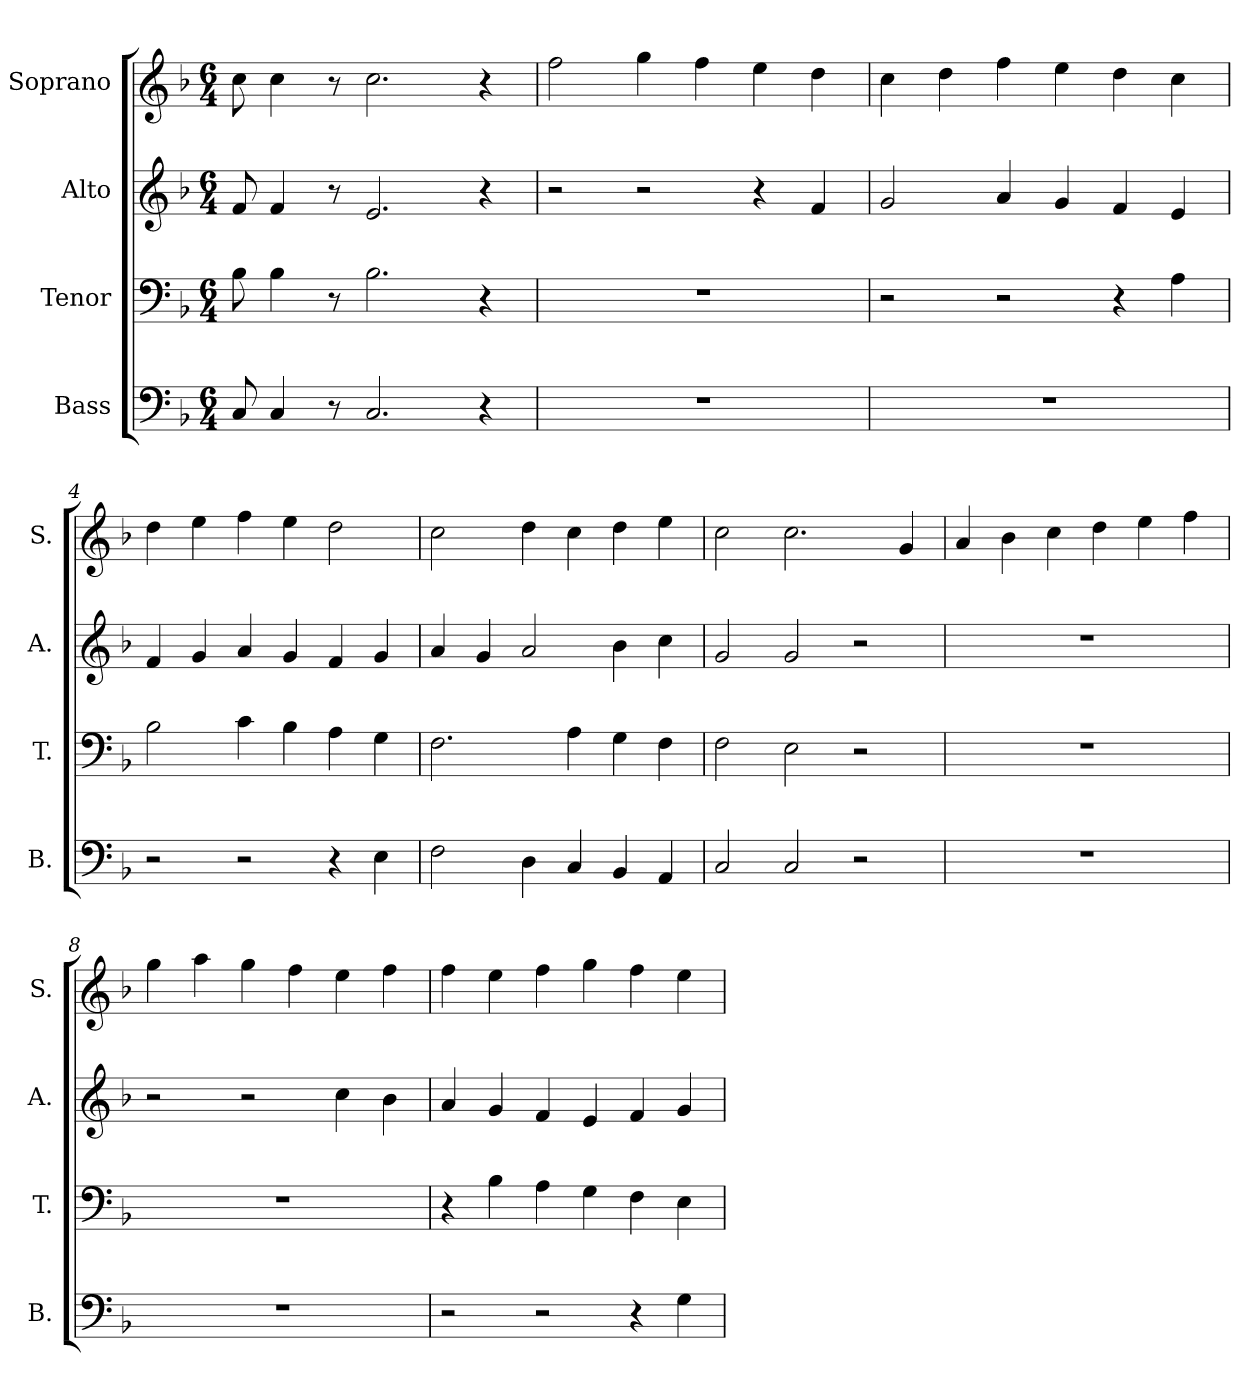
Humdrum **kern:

**kern	**kern	**kern	**kern
*part4	*part3	*part2	*part1
*staff4	*staff3	*staff2	*staff1
*I"Bass	*I"Tenor	*I"Alto	*I"Soprano
*I'B.	*I'T.	*I'A.	*I'S.
*clefF4	*clefF4	*clefG2	*clefG2
*k[b-]	*k[b-]	*k[b-]	*k[b-]
*M6/4	*M6/4	*M6/4	*M6/4
*MM80	*MM80	*MM80	*MM80
=1	=1	=1	=1
8C/	8B-\	8f/	8cc\
4C/	4B-\	4f/	4cc\
8r	8r	8r	8r
2.C/	2.B-\	2.e/	2.cc\
4r	4r	4r	4r
=2	=2	=2	=2
1.r	1.r	2r	2ff\
.	.	2r	4gg\
.	.	.	4ff\
.	.	4r	4ee\
.	.	4f/	4dd\
=3	=3	=3	=3
1.r	2r	2g/	4cc\
.	.	.	4dd\
.	2r	4a/	4ff\
.	.	4g/	4ee\
.	4r	4f/	4dd\
.	4A\	4e/	4cc\
=4	=4	=4	=4
2r	2B-\	4f/	4dd\
.	.	4g/	4ee\
2r	4c\	4a/	4ff\
.	4B-\	4g/	4ee\
4r	4A\	4f/	2dd\
4E\	4G\	4g/	.
=5	=5	=5	=5
2F\	2.F\	4a/	2cc\
.	.	4g/	.
4D\	.	2a/	4dd\
4C/	4A\	.	4cc\
4BB-/	4G\	4b-\	4dd\
4AA/	4F\	4cc\	4ee\
=6	=6	=6	=6
2C/	2F\	2g/	2cc\
2C/	2E\	2g/	2.cc\
2r	2r	2r	.
.	.	.	4g/
!!LO:LB:g=z
=7	=7	=7	=7
1.r	1.r	1.r	4a/
.	.	.	4b-\
.	.	.	4cc\
.	.	.	4dd\
.	.	.	4ee\
.	.	.	4ff\
=8	=8	=8	=8
1.r	1.r	2r	4gg\
.	.	.	4aa\
.	.	2r	4gg\
.	.	.	4ff\
.	.	4cc\	4ee\
.	.	4b-\	4ff\
=9	=9	=9	=9
2r	4r	4a/	4ff\
.	4B-\	4g/	4ee\
2r	4A\	4f/	4ff\
.	4G\	4e/	4gg\
4r	4F\	4f/	4ff\
4G\	4E\	4g/	4ee\
=	=	=	=
*-	*-	*-	*-
